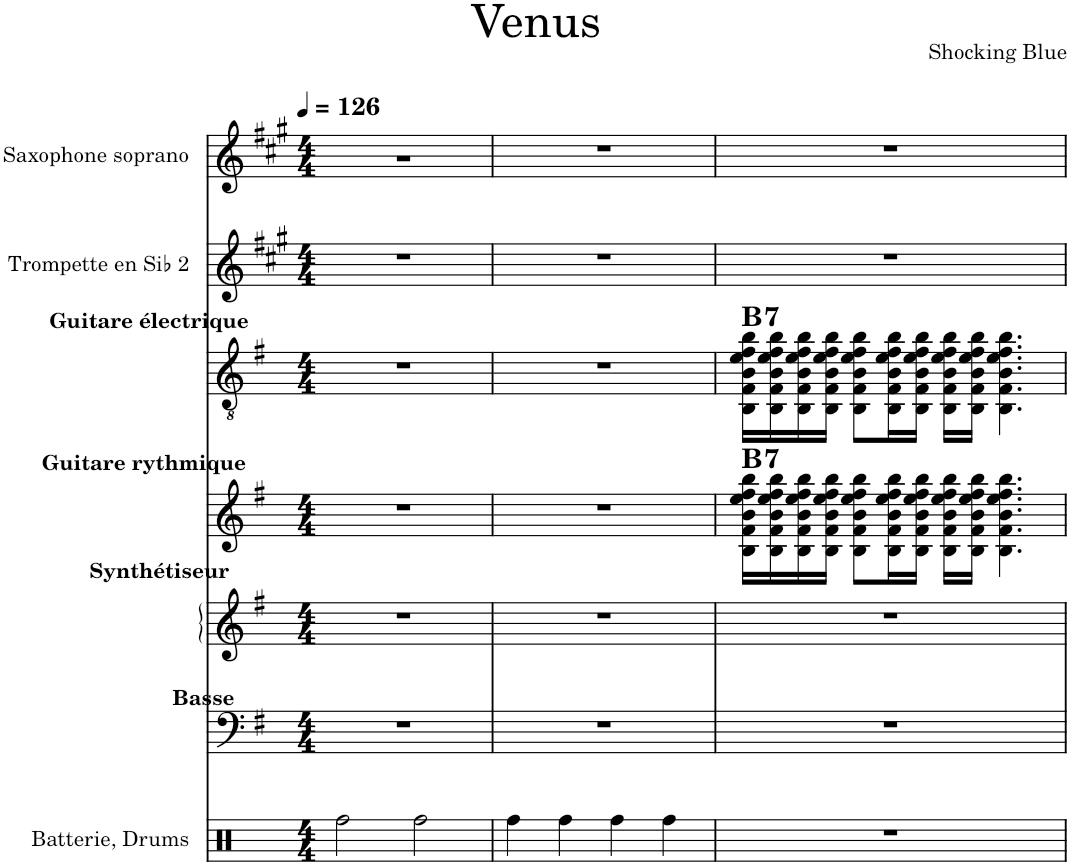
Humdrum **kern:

**kern	**kern	**kern	**kern	**harte	**kern	**harte	**kern	**kern
*part7	*part6	*part5	*part4	*part4	*part3	*part3	*part2	*part1
*staff7	*staff6	*staff5	*staff4	*	*staff3	*	*staff2	*staff1
*I"Batterie, Drums	*I"Basse électrique à 5 cordes	*I"Piano électrique, Electric Piano 1	*I"Pedal steel guitar, Acoustic Guitar (steel)	*	*I"Guitare acoustique, Electric Guitar (jazz)	*	*I"Trompette en Sib 2	*I"Saxophone soprano
*I'Bat.	*I'B. él.	*I'Pia. él.	*I'Ped. St. Guit.	*	*I'Guit.	*	*I'Tromp. en Sib 2	*I'Sax. S.
*clefX	*clefF4	*clefG2	*clefG2	*	*clefGv2	*	*clefG2	*clefG2
*	*Trd7c12	*	*	*	*	*	*Trd1c2	*Trd1c2
*k[]	*k[f#]	*k[f#]	*k[f#]	*	*k[f#]	*	*k[f#c#g#]	*k[f#c#g#]
*M4/4	*M4/4	*M4/4	*M4/4	*	*M4/4	*	*M4/4	*M4/4
*MM126	*MM126	*MM126	*MM126	*	*MM126	*	*MM126	*MM126
=1	=1	=1	=1	=1	=1	=1	=1	=1
!	!	!	!	!	!LO:TX:a:B:t=Guitare électrique	!	!	!
!	!	!	!LO:TX:a:B:t=Guitare rythmique	!	!	!	!	!
!	!	!LO:TX:a:B:t=Synthétiseur	!	!	!	!	!	!
!	!LO:TX:a:B:t=Basse	!	!	!	!	!	!	!
2Rff\	1r	1r	1r	.	1r	.	1r	1rg
2Rff\	.	.	.	.	.	.	.	.
=2	=2	=2	=2	=2	=2	=2	=2	=2
4Rff\	1r	1r	1r	.	1r	.	1r	1r
4Rff\	.	.	.	.	.	.	.	.
4Rff\	.	.	.	.	.	.	.	.
4Rff\	.	.	.	.	.	.	.	.
=3	=3	=3	=3	=3	=3	=3	=3	=3
!	!	!	!	!LO:H:kt=7	!	!LO:H:kt=7	!	!
1r	1r	1r	16B\ 16f#\ 16b\ 16ee\ 16ff#\ 16bb\LL	B:7	16BB\ 16F#\ 16B\ 16e\ 16f#\ 16b\LL	B:7	1r	1r
.	.	.	16B\ 16f#\ 16b\ 16ee\ 16ff#\ 16bb\	.	16BB\ 16F#\ 16B\ 16e\ 16f#\ 16b\	.	.	.
.	.	.	16B\ 16f#\ 16b\ 16ee\ 16ff#\ 16bb\	.	16BB\ 16F#\ 16B\ 16e\ 16f#\ 16b\	.	.	.
.	.	.	16B\ 16f#\ 16b\ 16ee\ 16ff#\ 16bb\JJ	.	16BB\ 16F#\ 16B\ 16e\ 16f#\ 16b\JJ	.	.	.
.	.	.	8B\ 8f#\ 8b\ 8ee\ 8ff#\ 8bb\L	.	8BB\ 8F#\ 8B\ 8e\ 8f#\ 8b\L	.	.	.
.	.	.	16B\ 16f#\ 16b\ 16ee\ 16ff#\ 16bb\L	.	16BB\ 16F#\ 16B\ 16e\ 16f#\ 16b\L	.	.	.
.	.	.	16B\ 16f#\ 16b\ 16ee\ 16ff#\ 16bb\JJ	.	16BB\ 16F#\ 16B\ 16e\ 16f#\ 16b\JJ	.	.	.
.	.	.	16B\ 16f#\ 16b\ 16ee\ 16ff#\ 16bb\LL	.	16BB\ 16F#\ 16B\ 16e\ 16f#\ 16b\LL	.	.	.
.	.	.	16B\ 16f#\ 16b\ 16ee\ 16ff#\ 16bb\JJ	.	16BB\ 16F#\ 16B\ 16e\ 16f#\ 16b\JJ	.	.	.
.	.	.	4.B\ 4.f#\ 4.b\ 4.ee\ 4.ff#\ 4.bb\	.	4.BB\ 4.F#\ 4.B\ 4.e\ 4.f#\ 4.b\	.	.	.
=	=	=	=	=	=	=	=	=
*-	*-	*-	*-	*-	*-	*-	*-	*-
